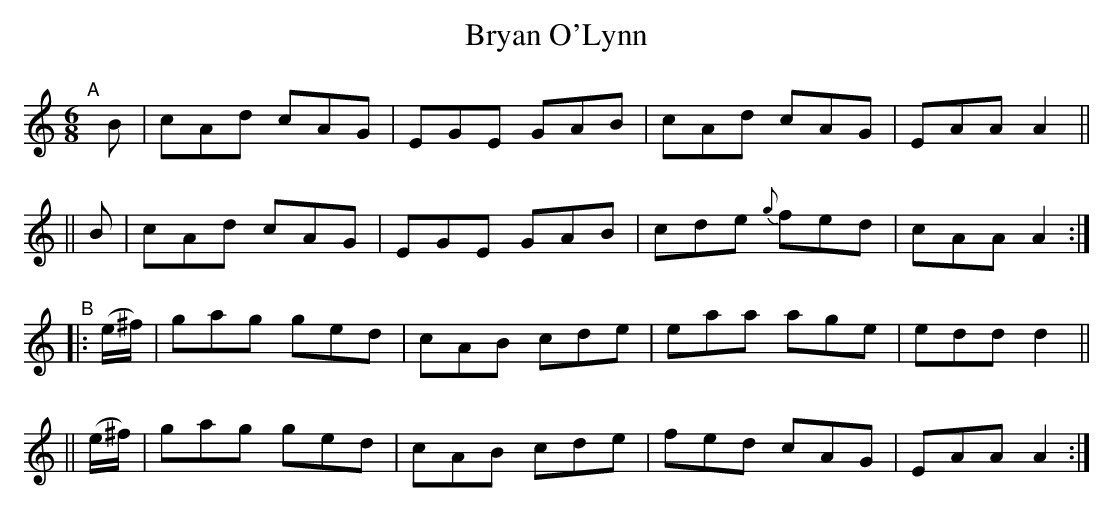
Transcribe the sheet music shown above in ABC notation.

X:1
T: Bryan O'Lynn
M: 6/8
L: 1/8
K: Am
"^A"\
[|]B | cAd cAG | EGE GAB | cAd cAG | EAA A2 ||
|| B | cAd cAG | EGE GAB | cde {g}fed | cAA A2 :|
"^B"\
|: (e/^f/) | gag ged | cAB cde | eaa age | edd d2 ||
|| (e/^f/) | gag ged | cAB cde | fed cAG | EAA A2 :|
